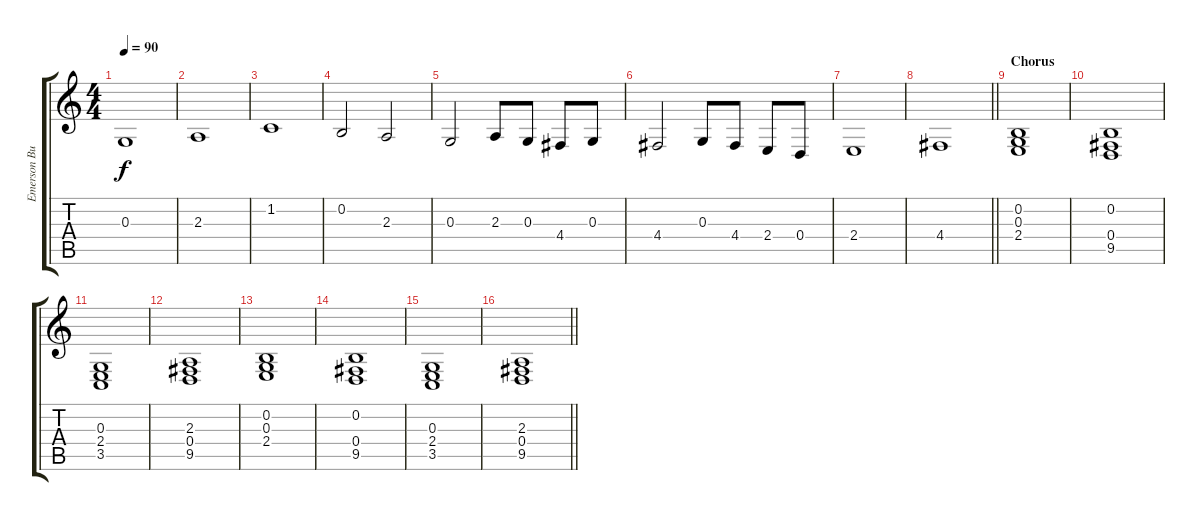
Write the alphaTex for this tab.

\track ("Emerson Burton (Keyboard)" "Emerson Bu") {instrument stringensemble1}
\staff {score tabs}
\tuning (E4 B3 G3 D3 A2 E2) {hide}
\ts (4 4)
\tempo 90
\clef g2
\ks c
0.3.1{dy f} |
2.3.1 |
1.2.1 |
0.2.2 2.3.2 |
0.3.2 2.3.8 0.3.8 4.4.8 0.3.8 |
4.4.2 0.3.8 4.4.8 2.4.8 0.4.8 |
2.4.1 |
\barLineRight lightlight
4.4.1 |
\section ("" "Chorus")
(0.2 0.3 2.4).1 |
(0.2 0.4 9.5).1 |
(0.3 2.4 3.5).1 |
(2.3 0.4 9.5).1 |
(0.2 0.3 2.4).1 |
(0.2 0.4 9.5).1 |
(0.3 2.4 3.5).1 |
\barLineRight lightlight
(2.3 0.4 9.5).1
